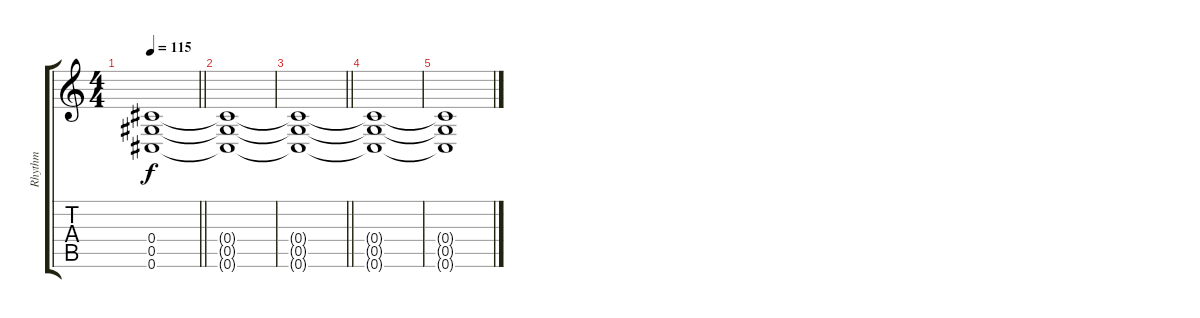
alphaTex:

\track ("Rhythm" "Rhythm") {instrument distortionguitar}
\staff {score tabs}
\tuning (Eb4 Bb3 Gb3 Db3 Ab2 Db2) {hide}
\ts (4 4)
\tempo 115
\clef g2
\barLineRight lightlight
\ks c
(0.4{t} 0.5{t} 0.6{t}).1{dy f} |
(0.4{t} 0.5{t} 0.6{t}).1 |
\barLineRight lightlight
(0.4{t} 0.5{t} 0.6{t}).1 |
(0.4{t} 0.5{t} 0.6{t}).1 |
(0.4{t} 0.5{t} 0.6{t}).1
